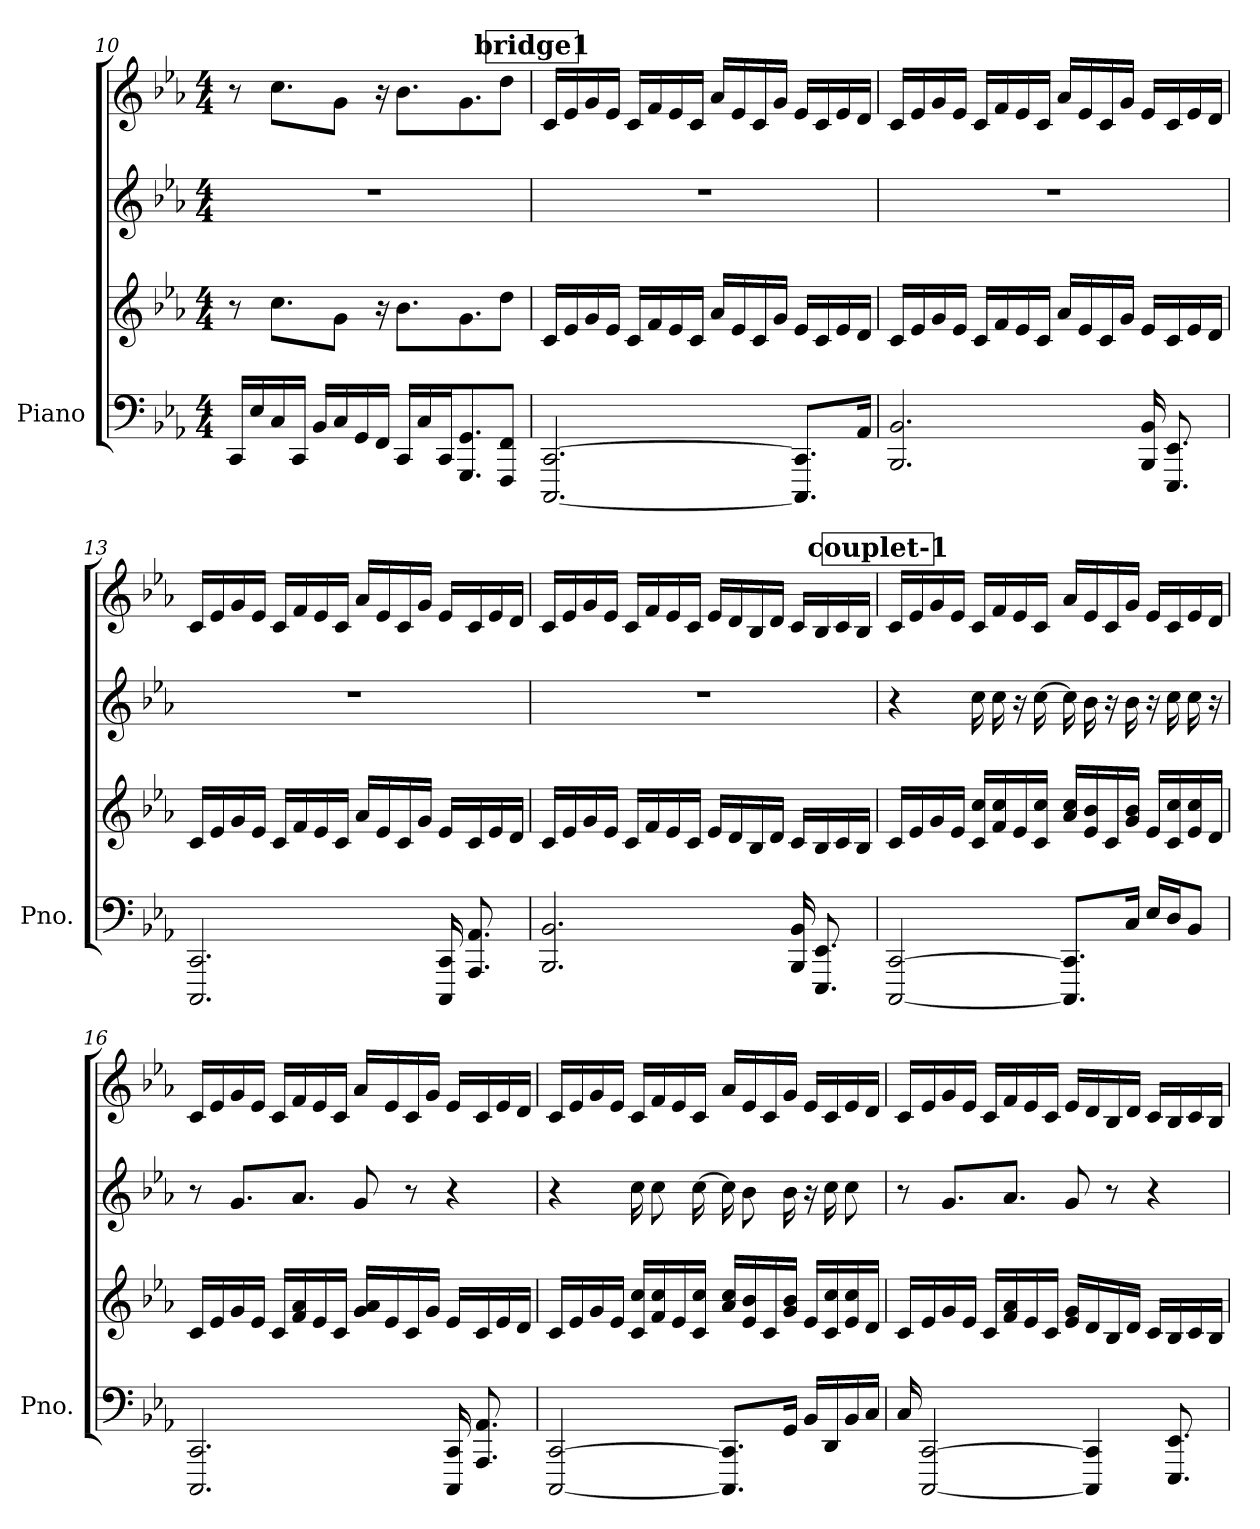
**kern	**kern	**kern	**kern
*part1	*part1	*part1	*part1
*staff4	*staff3	*staff2	*staff1
*I"Piano	*	*	*
*I'Pno.	*	*	*
*clefF4	*clefG2	*clefG2	*clefG2
*k[b-e-a-]	*k[b-e-a-]	*k[b-e-a-]	*k[b-e-a-]
*M4/4	*M4/4	*M4/4	*M4/4
=10	=10	=10	=10
16CC/LL	8r	1r	8r
16E-/	.	.	.
16C/	8.cc\L	.	8.cc\L
16CC/JJ	.	.	.
16BB-/LL	.	.	.
16C/	8g\J	.	8g\J
16GG/	.	.	.
16FF/JJ	16r	.	16r
16CC/LL	8.b-\L	.	8.b-\L
16C/	.	.	.
16CC/J	.	.	.
8.GGG/ 8.GG/	8.g\	.	8.g\
8FFF/ 8FF/J	8dd\J	.	8dd\J
!!LO:LB:g=z
!!LO:REH:place=s1:a:B:t=bridge1
=11	=11	=11	=11
[2.CCC/ [2.CC/	16c/LL	1r	16c/LL
.	16e-/	.	16e-/
.	16g/	.	16g/
.	16e-/JJ	.	16e-/JJ
.	16c/LL	.	16c/LL
.	16f/	.	16f/
.	16e-/	.	16e-/
.	16c/JJ	.	16c/JJ
.	16a-/LL	.	16a-/LL
.	16e-/	.	16e-/
.	16c/	.	16c/
.	16g/JJ	.	16g/JJ
8.CCC/] 8.CC/]L	16e-/LL	.	16e-/LL
.	16c/	.	16c/
.	16e-/	.	16e-/
16AA-/Jk	16d/JJ	.	16d/JJ
=12	=12	=12	=12
2.BBB-/ 2.BB-/	16c/LL	1r	16c/LL
.	16e-/	.	16e-/
.	16g/	.	16g/
.	16e-/JJ	.	16e-/JJ
.	16c/LL	.	16c/LL
.	16f/	.	16f/
.	16e-/	.	16e-/
.	16c/JJ	.	16c/JJ
.	16a-/LL	.	16a-/LL
.	16e-/	.	16e-/
.	16c/	.	16c/
.	16g/JJ	.	16g/JJ
16BBB-/ 16BB-/	16e-/LL	.	16e-/LL
8.EEE-/ 8.EE-/	16c/	.	16c/
.	16e-/	.	16e-/
.	16d/JJ	.	16d/JJ
!!LO:LB:g=z
=13	=13	=13	=13
2.CCC/ 2.CC/	16c/LL	1r	16c/LL
.	16e-/	.	16e-/
.	16g/	.	16g/
.	16e-/JJ	.	16e-/JJ
.	16c/LL	.	16c/LL
.	16f/	.	16f/
.	16e-/	.	16e-/
.	16c/JJ	.	16c/JJ
.	16a-/LL	.	16a-/LL
.	16e-/	.	16e-/
.	16c/	.	16c/
.	16g/JJ	.	16g/JJ
16CCC/ 16CC/	16e-/LL	.	16e-/LL
8.AAA-/ 8.AA-/	16c/	.	16c/
.	16e-/	.	16e-/
.	16d/JJ	.	16d/JJ
=14	=14	=14	=14
2.BBB-/ 2.BB-/	16c/LL	1r	16c/LL
.	16e-/	.	16e-/
.	16g/	.	16g/
.	16e-/JJ	.	16e-/JJ
.	16c/LL	.	16c/LL
.	16f/	.	16f/
.	16e-/	.	16e-/
.	16c/JJ	.	16c/JJ
.	16e-/LL	.	16e-/LL
.	16d/	.	16d/
.	16B-/	.	16B-/
.	16d/JJ	.	16d/JJ
16BBB-/ 16BB-/	16c/LL	.	16c/LL
8.EEE-/ 8.EE-/	16B-/	.	16B-/
.	16c/	.	16c/
.	16B-/JJ	.	16B-/JJ
!!LO:LB:g=z
!!LO:REH:place=s1:a:B:t=couplet-1
=15	=15	=15	=15
[2CCC/ [2CC/	16c/LL	4r	16c/LL
.	16e-/	.	16e-/
.	16g/	.	16g/
.	16e-/JJ	.	16e-/JJ
.	16c/ 16cc/LL	16cc\	16c/LL
.	16f/ 16cc/	16cc\	16f/
.	16e-/	16r	16e-/
.	16c/ 16cc/JJ	[16cc\	16c/JJ
8.CCC/] 8.CC/]L	16a-/ 16cc/LL	16cc\]	16a-/LL
.	16e-/ 16b-/	16b-\	16e-/
.	16c/	16r	16c/
16C/Jk	16g/ 16b-/JJ	16b-\	16g/JJ
16E-/LL	16e-/LL	16r	16e-/LL
16D/J	16c/ 16cc/	16cc\	16c/
8BB-/J	16e-/ 16cc/	16cc\	16e-/
.	16d/JJ	16r	16d/JJ
=16	=16	=16	=16
2.CCC/ 2.CC/	16c/LL	8r	16c/LL
.	16e-/	.	16e-/
.	16g/	8.g/L	16g/
.	16e-/JJ	.	16e-/JJ
.	16c/LL	.	16c/LL
.	16f/ 16a-/	8.a-/J	16f/
.	16e-/	.	16e-/
.	16c/JJ	.	16c/JJ
.	16g/ 16a-/LL	8g/	16a-/LL
.	16e-/	.	16e-/
.	16c/	8r	16c/
.	16g/JJ	.	16g/JJ
16CCC/ 16CC/	16e-/LL	4r	16e-/LL
8.AAA-/ 8.AA-/	16c/	.	16c/
.	16e-/	.	16e-/
.	16d/JJ	.	16d/JJ
!!LO:PB:g=z
=17	=17	=17	=17
[2CCC/ [2CC/	16c/LL	4r	16c/LL
.	16e-/	.	16e-/
.	16g/	.	16g/
.	16e-/JJ	.	16e-/JJ
.	16c/ 16cc/LL	16cc\	16c/LL
.	16f/ 16cc/	8cc\	16f/
.	16e-/	.	16e-/
.	16c/ 16cc/JJ	[16cc\	16c/JJ
8.CCC/] 8.CC/]L	16a-/ 16cc/LL	16cc\]	16a-/LL
.	16e-/ 16b-/	8b-\	16e-/
.	16c/	.	16c/
16GG/Jk	16g/ 16b-/JJ	16b-\	16g/JJ
16BB-/LL	16e-/LL	16r	16e-/LL
16DD/	16c/ 16cc/	16cc\	16c/
16BB-/	16e-/ 16cc/	8cc\	16e-/
16C/JJ	16d/JJ	.	16d/JJ
=18	=18	=18	=18
16C/	16c/LL	8r	16c/LL
[2CCC/ [2CC/	16e-/	.	16e-/
.	16g/	8.g/L	16g/
.	16e-/JJ	.	16e-/JJ
.	16c/LL	.	16c/LL
.	16f/ 16a-/	8.a-/J	16f/
.	16e-/	.	16e-/
.	16c/JJ	.	16c/JJ
.	16e-/ 16g/LL	8g/	16e-/LL
4CCC/] 4CC/]	16d/	.	16d/
.	16B-/	8r	16B-/
.	16d/JJ	.	16d/JJ
.	16c/LL	4r	16c/LL
8.EEE-/ 8.EE-/	16B-/	.	16B-/
.	16c/	.	16c/
.	16B-/JJ	.	16B-/JJ
=	=	=	=
*-	*-	*-	*-
